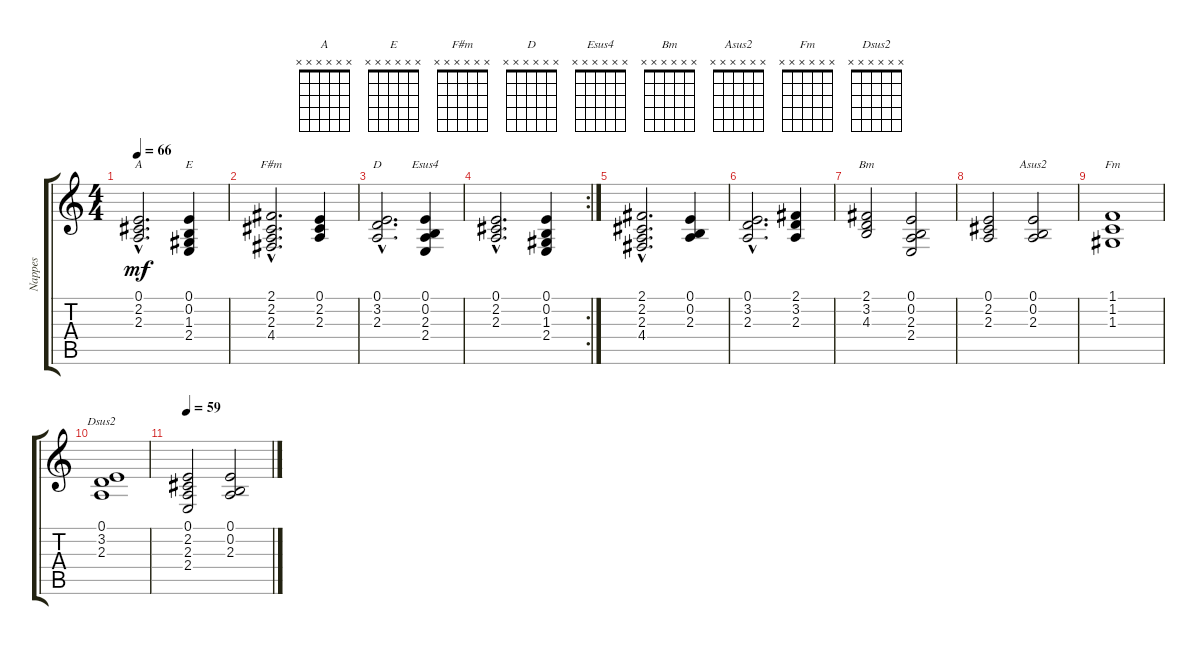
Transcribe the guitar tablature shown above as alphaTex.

\track ("Nappes" "Nappes") {instrument synthstrings1}
\staff {score tabs}
\tuning (E4 B3 G3 D3 A2 E2) {hide}
\chord ("A" x x x x x x) {firstfret 0}
\chord ("E" x x x x x x) {firstfret 0}
\chord ("F#m" x x x x x x) {firstfret 0}
\chord ("D" x x x x x x) {firstfret 0}
\chord ("Esus4" x x x x x x) {firstfret 0}
\chord ("Bm" x x x x x x) {firstfret 0}
\chord ("Asus2" x x x x x x) {firstfret 0}
\chord ("Fm" x x x x x x) {firstfret 0}
\chord ("Dsus2" x x x x x x) {firstfret 0}
\ts (4 4)
\tempo 66
\clef g2
\ks c
(0.1{hac} 2.2{hac} 2.3{hac}).2{d ch "A" dy mf} (0.1 0.2 1.3 2.4).4{ch "E"} |
(2.1{hac} 2.2{hac} 2.3{hac} 4.4{hac}).2{d ch "F#m"} (0.1 2.2 2.3).4 |
(0.1{hac} 3.2{hac} 2.3{hac}).2{d ch "D"} (0.1 0.2 2.3 2.4).4{ch "Esus4"} |
\rc 2
(0.1{hac} 2.2{hac} 2.3{hac}).2{d} (0.1 0.2 1.3 2.4).4 |
(2.1{hac} 2.2{hac} 2.3{hac} 4.4{hac}).2{d} (0.1 0.2 2.3).4 |
(0.1{hac} 3.2{hac} 2.3{hac}).2{d} (2.1 3.2 2.3).4 |
(2.1 3.2 4.3).2{ch "Bm"} (0.1 0.2 2.3 2.4).2 |
(0.1 2.2 2.3).2 (0.1 0.2 2.3).2{ch "Asus2"} |
(1.1 1.2 1.3).1{ch "Fm"} |
(0.1 3.2 2.3).1{ch "Dsus2"} |
\tempo 59
(0.1 2.2 2.3 2.4).2 (0.1 0.2 2.3).2
